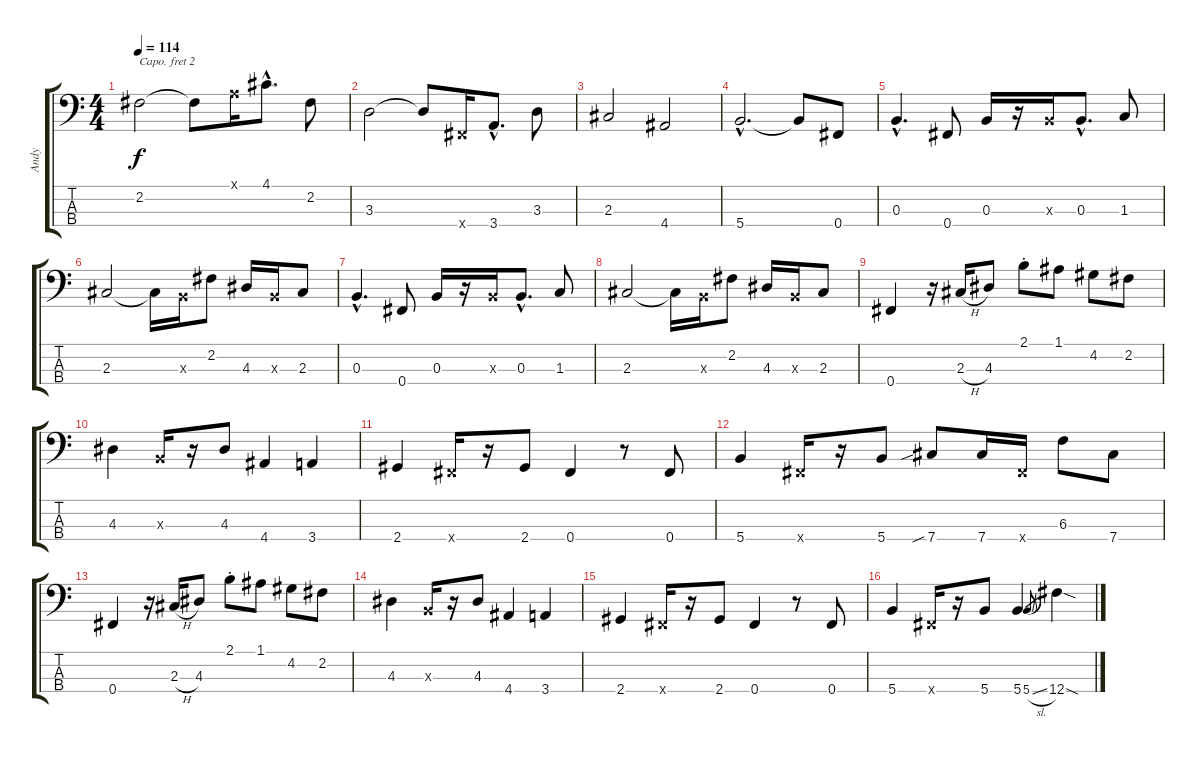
\track ("Andy" "Andy") {instrument electricbassfinger}
\staff {score tabs}
\capo 2
\tuning (G2 D2 A1 E1) {hide}
\ts (4 4)
\tempo 114
\clef f4
\ks c
2.2.2{dy f instrument electricbassfinger} 2.2{t}.8 0.1{x}.16 4.1{hac}.8{d} 2.2.8 |
3.3.2 3.3{t}.8 0.4{x}.16 3.4{hac}.8{d} 3.3.8 |
2.3.2 4.4.2 |
5.4{hac}.2{d} 5.4{t}.8 0.4.8 |
0.3{hac}.4{d} 0.4.8 0.3.16 r.16 0.3{x}.16 0.3{hac}.8{d} 1.3.8 |
2.3.2 2.3{t}.16 0.3{x}.16 2.2.8 4.3.16 0.3{x}.16 2.3.8 |
0.3{hac}.4{d} 0.4.8 0.3.16 r.16 0.3{x}.16 0.3{hac}.8{d} 1.3.8 |
2.3.2 2.3{t}.16 0.3{x}.16 2.2.8 4.3.16 0.3{x}.16 2.3.8 |
0.4.4 r.16 2.3{h}.16 4.3.8 2.1{st}.8 1.1.8 4.2.8 2.2.8 |
4.3.4 0.3{x}.16 r.16 4.3.8 4.4.4 3.4.4 |
2.4.4 0.4{x}.16 r.16 2.4.8 0.4.4 r.8 0.4.8 |
5.4.4 0.4{x}.16 r.16 5.4.8 7.4{sib}.8 7.4.16 0.4{x}.16 6.3.8 7.4.8 |
0.4.4 r.16 2.3{h}.16 4.3.8 2.1{st}.8 1.1.8 4.2.8 2.2.8 |
4.3.4 0.3{x}.16 r.16 4.3.8 4.4.4 3.4.4 |
2.4.4 0.4{x}.16 r.16 2.4.8 0.4.4 r.8 0.4.8 |
5.4.4 0.4{x}.16 r.16 5.4.8 5.4.4 5.4{sl}.8{gr} 12.4{sod}.4
